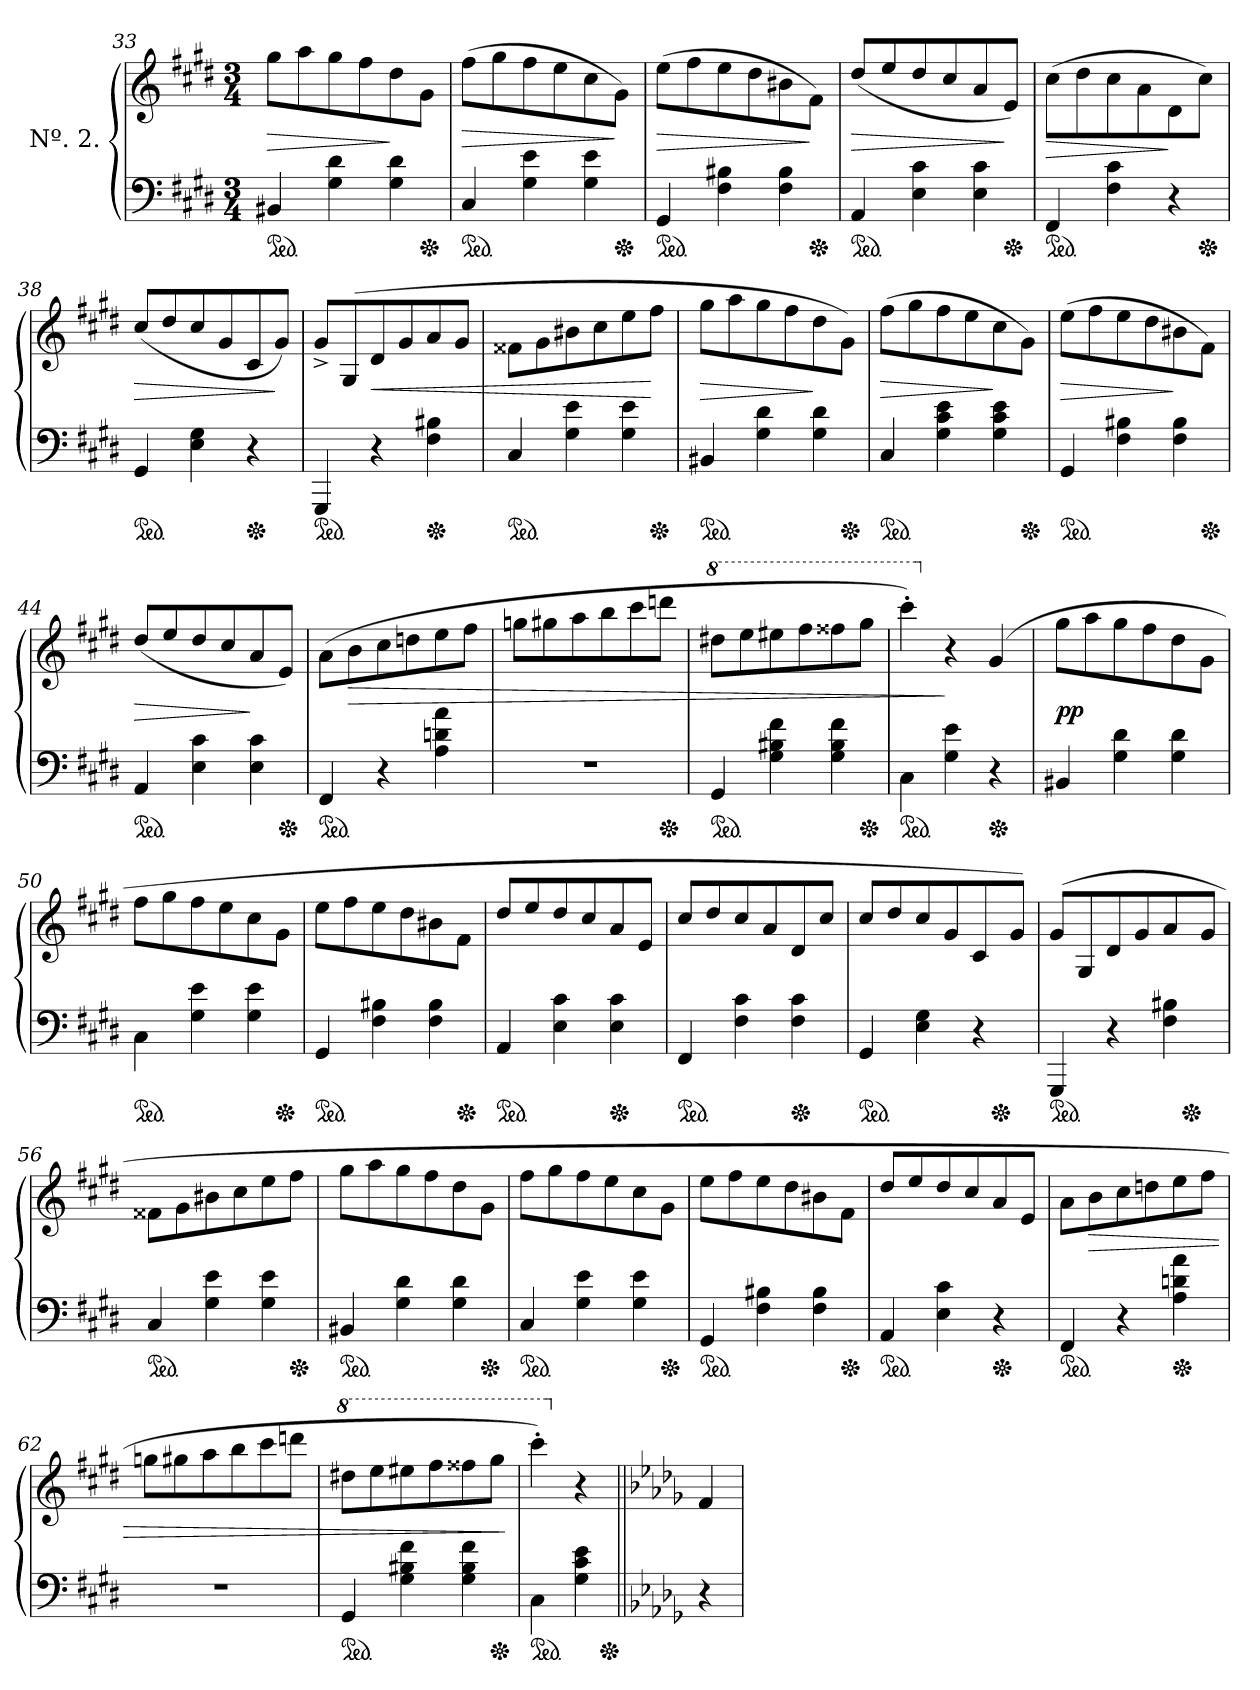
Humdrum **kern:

**kern	**kern	**dynam
*part1	*part1	*part1
*staff2	*staff1	*staff1/2
*I"Nº. 2.	*	*
*clefF4	*clefG2	*
*k[f#c#g#d#]	*k[f#c#g#d#]	*
*c#:	*c#:	*
*M3/4	*M3/4	*
*ped	*	*
=33	=33	=33
4BB#X	8gg#L	>
.	8aa	.
4G# 4d#	8gg#	.
.	8ff#	.
4G# 4d#	8dd#	]
*Xped	*	*
.	8g#J	.
=34	=34	=34
*ped	*	*
4C#	(>8ff#L	>
.	8gg#	.
4G# 4e	8ff#	.
.	8ee	.
4G# 4e	8cc#	.
*Xped	*	*
.	8g#J)	]
=35	=35	=35
*ped	*	*
4GG#	(>8eeL	>
.	8ff#	.
4F# 4B#X	8ee	.
.	8dd#	.
4F# 4B#	8b#X	.
*Xped	*	*
.	8f#J)	]
=36	=36	=36
*ped	*	*
4AA	(>8dd#L	>
.	8ee	.
4E 4c#	8dd#	.
.	8cc#	.
4E 4c#	8a	.
*Xped	*	*
.	8eJ)	]
=37	=37	=37
*ped	*	*
4FF#	(>8cc#\L	>
.	8dd#	.
4F# 4c#	8cc#	.
.	8a	.
4r	8d#	]
*Xped	*	*
.	8cc#J)	.
=38	=38	=38
*ped	*	*
4GG#	(<8cc#L	>
.	8dd#	.
4E 4G#	8cc#	.
.	8g#	.
*Xped	*	*
4r	8c#	.
.	8g#J)	]
=39	=39	=39
*ped	*	*
4GGG#	8g#^L	.
.	(>8G#	.
4r	8d#	<
.	8g#	.
*Xped	*	*
4F# 4B#X	8a	.
.	8g#J	.
=40	=40	=40
*ped	*	*
4C#	8f##XL	.
.	8g#	.
4G# 4e	8b#X	.
.	8cc#	.
4G# 4e	8ee	.
*Xped	*	*
.	8ff#J	[
=41	=41	=41
*ped	*	*
4BB#X	8gg#L	>
.	8aa	.
4G# 4d#	8gg#	.
.	8ff#	.
4G# 4d#	8dd#	]
*Xped	*	*
.	8g#J)	.
=42	=42	=42
*ped	*	*
4C#	(>8ff#L	>
.	8gg#	.
4G# 4c# 4e	8ff#	.
.	8ee	.
4G# 4c# 4e	8cc#	]
*Xped	*	*
.	8g#J)	.
=43	=43	=43
*ped	*	*
4GG#	(>8eeL	>
.	8ff#	.
4F# 4B#X	8ee	.
.	8dd#	.
4F# 4B#	8b#X	]
*Xped	*	*
.	8f#J)	.
=44	=44	=44
*ped	*	*
4AA	(8dd#L	>
.	8ee	.
4E 4c#	8dd#	.
.	8cc#	.
4E 4c#	8a	]
*Xped	*	*
.	8eJ)	.
=45	=45	=45
*ped	*	*
4FF#	(>8aL	.
.	8b	>
4r	8cc#	.
.	8ddn	.
4A 4dn 4a	8ee	.
.	8ff#J	.
=46	=46	=46
2.rF	8ggnL	.
.	8gg#X	.
.	8aa	.
.	8bb	.
.	8ccc#	.
*Xped	*	*
.	8dddnJ	.
=47	=47	=47
*	*8va	*
*ped	*	*
4GG#	8ddd#XL	.
.	8eee	.
4G# 4B#X 4f#	8eee#X	.
.	8fff#	.
4G# 4B# 4f#	8fff##X	.
*Xped	*	*
.	8ggg#J	.
=48	=48	=48
*ped	*	*
4C#\	4cccc#')	.
*	*X8va	*
4G# 4e	4r	]
*Xped	*	*
4r	(>4g#	.
=49	=49	=49
4BB#X	8gg#L	pp
.	8aa	.
4G# 4d#	8gg#	.
.	8ff#	.
4G# 4d#	8dd#	.
.	8g#J	.
=50	=50	=50
*ped	*	*
4C#\	8ff#L	.
.	8gg#	.
4G# 4e	8ff#	.
.	8ee	.
4G# 4e	8cc#	.
*Xped	*	*
.	8g#J	.
=51	=51	=51
*ped	*	*
4GG#	8eeL	.
.	8ff#	.
4F# 4B#X	8ee	.
.	8dd#	.
4F# 4B#	8b#X	.
*Xped	*	*
.	8f#J	.
=52	=52	=52
*ped	*	*
4AA	8dd#L	.
.	8ee	.
4E 4c#	8dd#	.
.	8cc#	.
*Xped	*	*
4E 4c#	8a	.
.	8eJ	.
=53	=53	=53
*ped	*	*
4FF#	8cc#L	.
.	8dd#	.
4F# 4c#	8cc#	.
.	8a	.
*Xped	*	*
4F# 4c#	8d#	.
.	8cc#J	.
=54	=54	=54
*ped	*	*
*	*^	*
4GG#	8cc#L	2ryy	.
.	8dd#	.	.
4E 4G#	8cc#	.	.
.	8g#	.	.
4r	8c#	16ryy	.
*Xped	*	*	*
.	.	8.ryy	.
.	8g#J)	.	.
=55	=55	=55	=55
*ped	*	*	*
4GGG#	(>8g#L	2ryy	.
.	8G#	.	.
4r	8d#	.	.
.	8g#	.	.
4F# 4B#X	8a	16ryy	.
*Xped	*	*	*
.	.	8.ryy	.
.	8g#J	.	.
*	*v	*v	*
=56	=56	=56
*ped	*	*
4C#	8f##XL	.
.	8g#	.
4G# 4e	8b#X	.
.	8cc#	.
4G# 4e	8ee	.
*Xped	*	*
.	8ff#J	.
=57	=57	=57
*ped	*	*
4BB#X	8gg#L	.
.	8aa	.
4G# 4d#	8gg#	.
.	8ff#	.
4G# 4d#	8dd#	.
*Xped	*	*
.	8g#J	.
=58	=58	=58
*ped	*	*
4C#	8ff#L	.
.	8gg#	.
4G# 4e	8ff#	.
.	8ee	.
4G# 4e	8cc#	.
*Xped	*	*
.	8g#J	.
=59	=59	=59
*ped	*	*
4GG#	8eeL	.
.	8ff#	.
4F# 4B#X	8ee	.
.	8dd#	.
4F# 4B#	8b#X	.
*Xped	*	*
.	8f#J	.
=60	=60	=60
*ped	*	*
4AA	8dd#L	.
.	8ee	.
4E 4c#	8dd#	.
.	8cc#	.
*Xped	*	*
4r	8a	.
.	8eJ	.
=61	=61	=61
*ped	*	*
4FF#	8aL	.
.	8b	>
4r	8cc#	.
.	8ddn	.
*Xped	*	*
4A 4dn 4a	8ee	.
.	8ff#J	.
=62	=62	=62
2.rF	8ggnL	.
.	8gg#X	.
.	8aa	.
.	8bb	.
.	8ccc#	.
.	8dddnJ	.
=63	=63	=63
*	*8va	*
*ped	*	*
4GG#	8ddd#XL	.
.	8eee	.
4G# 4B#X 4f#	8eee#X	.
.	8fff#	.
4G# 4B# 4f#	8fff##X	.
*Xped	*	*
.	8ggg#J	.
.	.	]
=64	=64	=64
*ped	*	*
4C#\	4cccc#')	.
*	*X8va	*
4G# 4c# 4e	4r	.
*Xped	*	*
=||	=||	=||
*k[b-e-a-d-g-]	*k[b-e-a-d-g-]	*
4r	4f	.
=	=	=
*-	*-	*-
